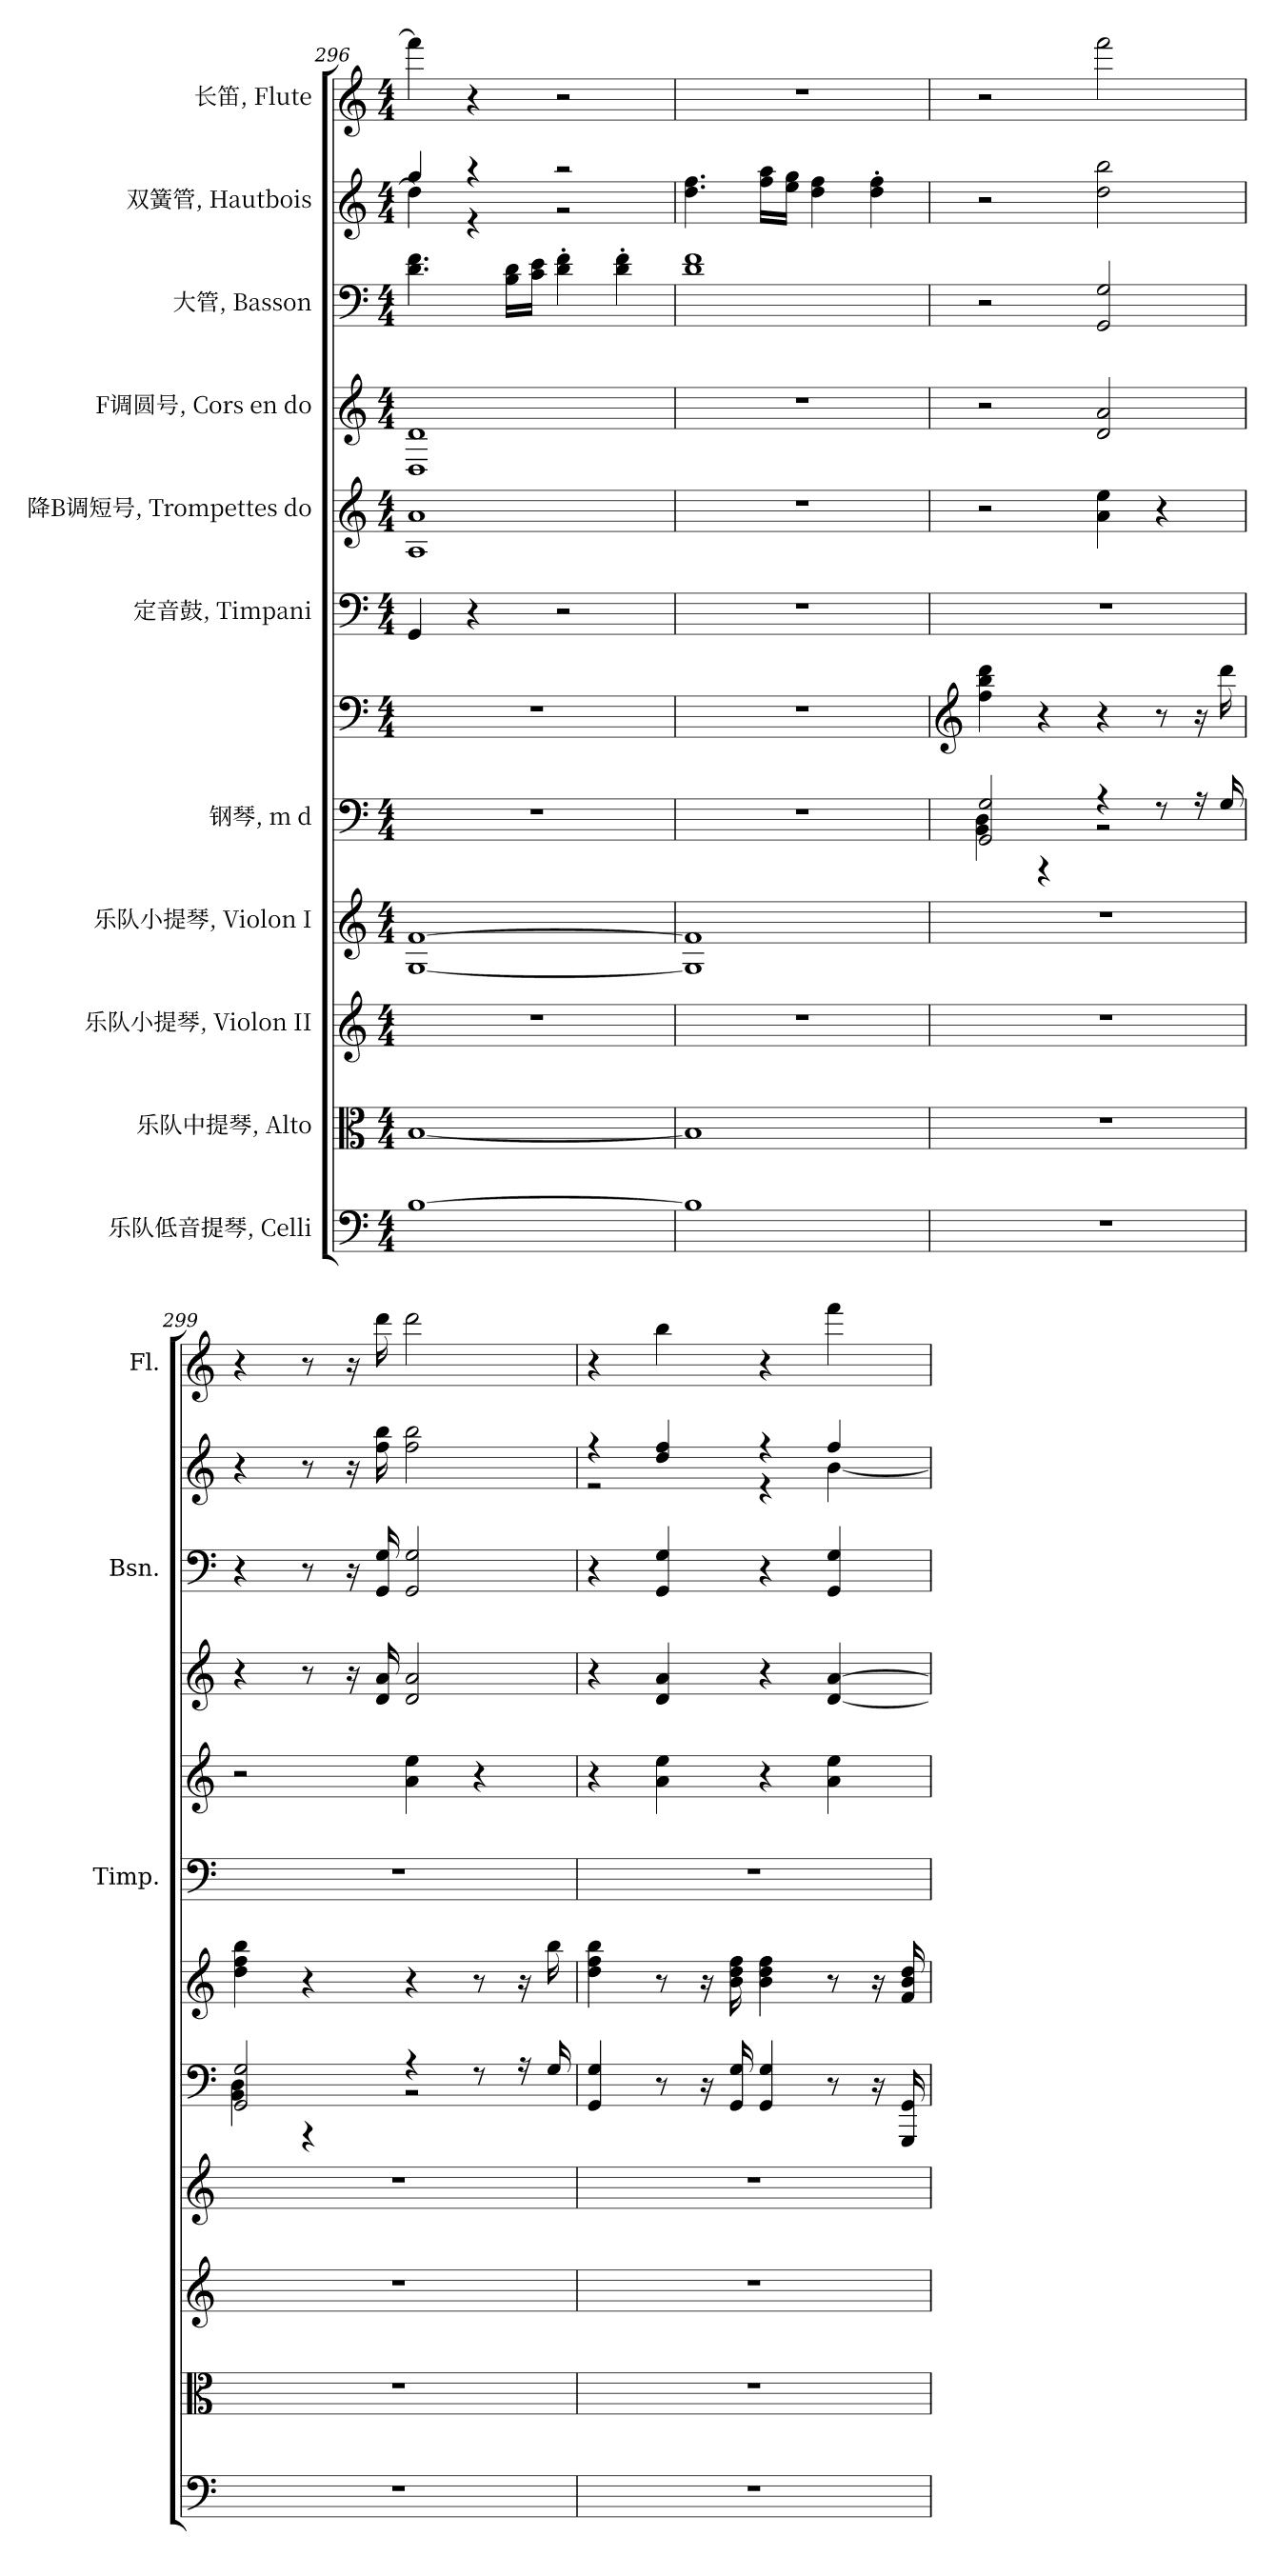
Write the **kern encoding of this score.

**kern	**kern	**kern	**kern	**kern	**kern	**kern	**kern	**kern	**kern	**kern	**kern
*part11	*part10	*part9	*part8	*part7	*part7	*part6	*part5	*part4	*part3	*part2	*part1
*staff12	*staff11	*staff10	*staff9	*staff8	*staff7	*staff6	*staff5	*staff4	*staff3	*staff2	*staff1
*I"乐队低音提琴, Celli	*I"乐队中提琴, Alto	*I"乐队小提琴, Violon II	*I"乐队小提琴, Violon I	*I"钢琴, m d	*	*I"定音鼓, Timpani	*I"降B调短号, Trompettes do	*I"F调圆号, Cors en do	*I"大管, Basson	*I"双簧管, Hautbois	*I"长笛, Flute
*	*	*	*	*	*	*I'Timp.	*	*	*I'Bsn.	*	*I'Fl.
*clefF4	*clefC3	*clefG2	*clefG2	*clefF4	*clefF4	*clefF4	*clefG2	*clefG2	*clefF4	*clefG2	*clefG2
*ITrd7c12	*	*	*	*	*	*	*ITrd1c2	*ITrd4c7	*	*	*
*k[]	*k[]	*k[]	*k[]	*k[]	*k[]	*k[]	*k[b-e-]	*k[b-]	*k[]	*k[]	*k[]
*M4/4	*M4/4	*M4/4	*M4/4	*M4/4	*M4/4	*M4/4	*M4/4	*M4/4	*M4/4	*M4/4	*M4/4
=296	=296	=296	=296	=296	=296	=296	=296	=296	=296	=296	=296
*	*	*	*	*	*	*	*	*	*	*^	*
[1BB	[1B	1r	[1G [1f	1r	1r	4GG/	1G 1g	1GG 1G	4.d\ 4.f\	4gg/	4dd\]	4fff\]
.	.	.	.	.	.	4r	.	.	.	4r	4r	4r
.	.	.	.	.	.	.	.	.	16B\ 16d\LL	.	.	.
.	.	.	.	.	.	.	.	.	16c\ 16e\JJ	.	.	.
.	.	.	.	.	.	2r	.	.	4d\' 4f\'	2r	2r	2r
.	.	.	.	.	.	.	.	.	4d\' 4f\'	.	.	.
*	*	*	*	*	*	*	*	*	*	*v	*v	*
!!LO:PB:g=z
=297	=297	=297	=297	=297	=297	=297	=297	=297	=297	=297	=297
1BB]	1B]	1r	1G] 1f]	1r	1r	1r	1r	1r	1d 1f	4.dd\ 4.ff\	1r
.	.	.	.	.	.	.	.	.	.	16ff\ 16aa\LL	.
.	.	.	.	.	.	.	.	.	.	16ee\ 16gg\JJ	.
.	.	.	.	.	.	.	.	.	.	4dd\ 4ff\	.
.	.	.	.	.	.	.	.	.	.	4dd\' 4ff\'	.
=298	=298	=298	=298	=298	=298	=298	=298	=298	=298	=298	=298
*	*	*	*	*	*clefG2	*	*	*	*	*	*
*	*	*	*	*^	*	*	*	*	*	*	*
1r	1r	1r	1r	2GG/ 2G/	4BB\ 4D\	4ff\ 4bb\ 4ddd\	1r	2r	2r	2r	2r	2r
.	.	.	.	.	4r	4r	.	.	.	.	.	.
.	.	.	.	4r	2r	4r	.	4g\ 4dd\	2G/ 2d/	2GG/ 2G/	2dd\ 2bb\	2fff\
.	.	.	.	8r	.	8r	.	4r	.	.	.	.
.	.	.	.	16r	.	16r	.	.	.	.	.	.
.	.	.	.	16G/	.	16ddd\	.	.	.	.	.	.
=299	=299	=299	=299	=299	=299	=299	=299	=299	=299	=299	=299	=299
1r	1r	1r	1r	2GG/ 2G/	4BB\ 4D\	4dd\ 4ff\ 4bb\	1r	2r	4r	4r	4r	4r
.	.	.	.	.	4r	4r	.	.	8r	8r	8r	8r
.	.	.	.	.	.	.	.	.	16r	16r	16r	16r
.	.	.	.	.	.	.	.	.	16G/ 16d/	16GG/ 16G/	16ff\ 16bb\	16ddd\
.	.	.	.	4r	2r	4r	.	4g\ 4dd\	2G/ 2d/	2GG/ 2G/	2ff\ 2bb\	2ddd\
.	.	.	.	8r	.	8r	.	4r	.	.	.	.
.	.	.	.	16r	.	16r	.	.	.	.	.	.
.	.	.	.	16G/	.	16bb\	.	.	.	.	.	.
*	*	*	*	*v	*v	*	*	*	*	*	*	*
=300	=300	=300	=300	=300	=300	=300	=300	=300	=300	=300	=300
*	*	*	*	*	*	*	*	*	*	*^	*
1r	1r	1r	1r	4GG/ 4G/	4dd\ 4ff\ 4bb\	1r	4r	4r	4r	4r	2r	4r
.	.	.	.	8r	8r	.	4g\ 4dd\	4G/ 4d/	4GG/ 4G/	4dd/ 4ff/	.	4bb\
.	.	.	.	16r	16r	.	.	.	.	.	.	.
.	.	.	.	16GG/ 16G/	16b\ 16dd\ 16ff\	.	.	.	.	.	.	.
.	.	.	.	4GG/ 4G/	4b\ 4dd\ 4ff\	.	4r	4r	4r	4r	4r	4r
.	.	.	.	8r	8r	.	4g\ 4dd\	[4G/ [4d/	4GG/ 4G/	4ff/	[4b\	4fff\
.	.	.	.	16r	16r	.	.	.	.	.	.	.
.	.	.	.	16GGG/ 16GG/	16f/ 16b/ 16dd/	.	.	.	.	.	.	.
*	*	*	*	*	*	*	*	*	*	*v	*v	*
=	=	=	=	=	=	=	=	=	=	=	=
*-	*-	*-	*-	*-	*-	*-	*-	*-	*-	*-	*-
